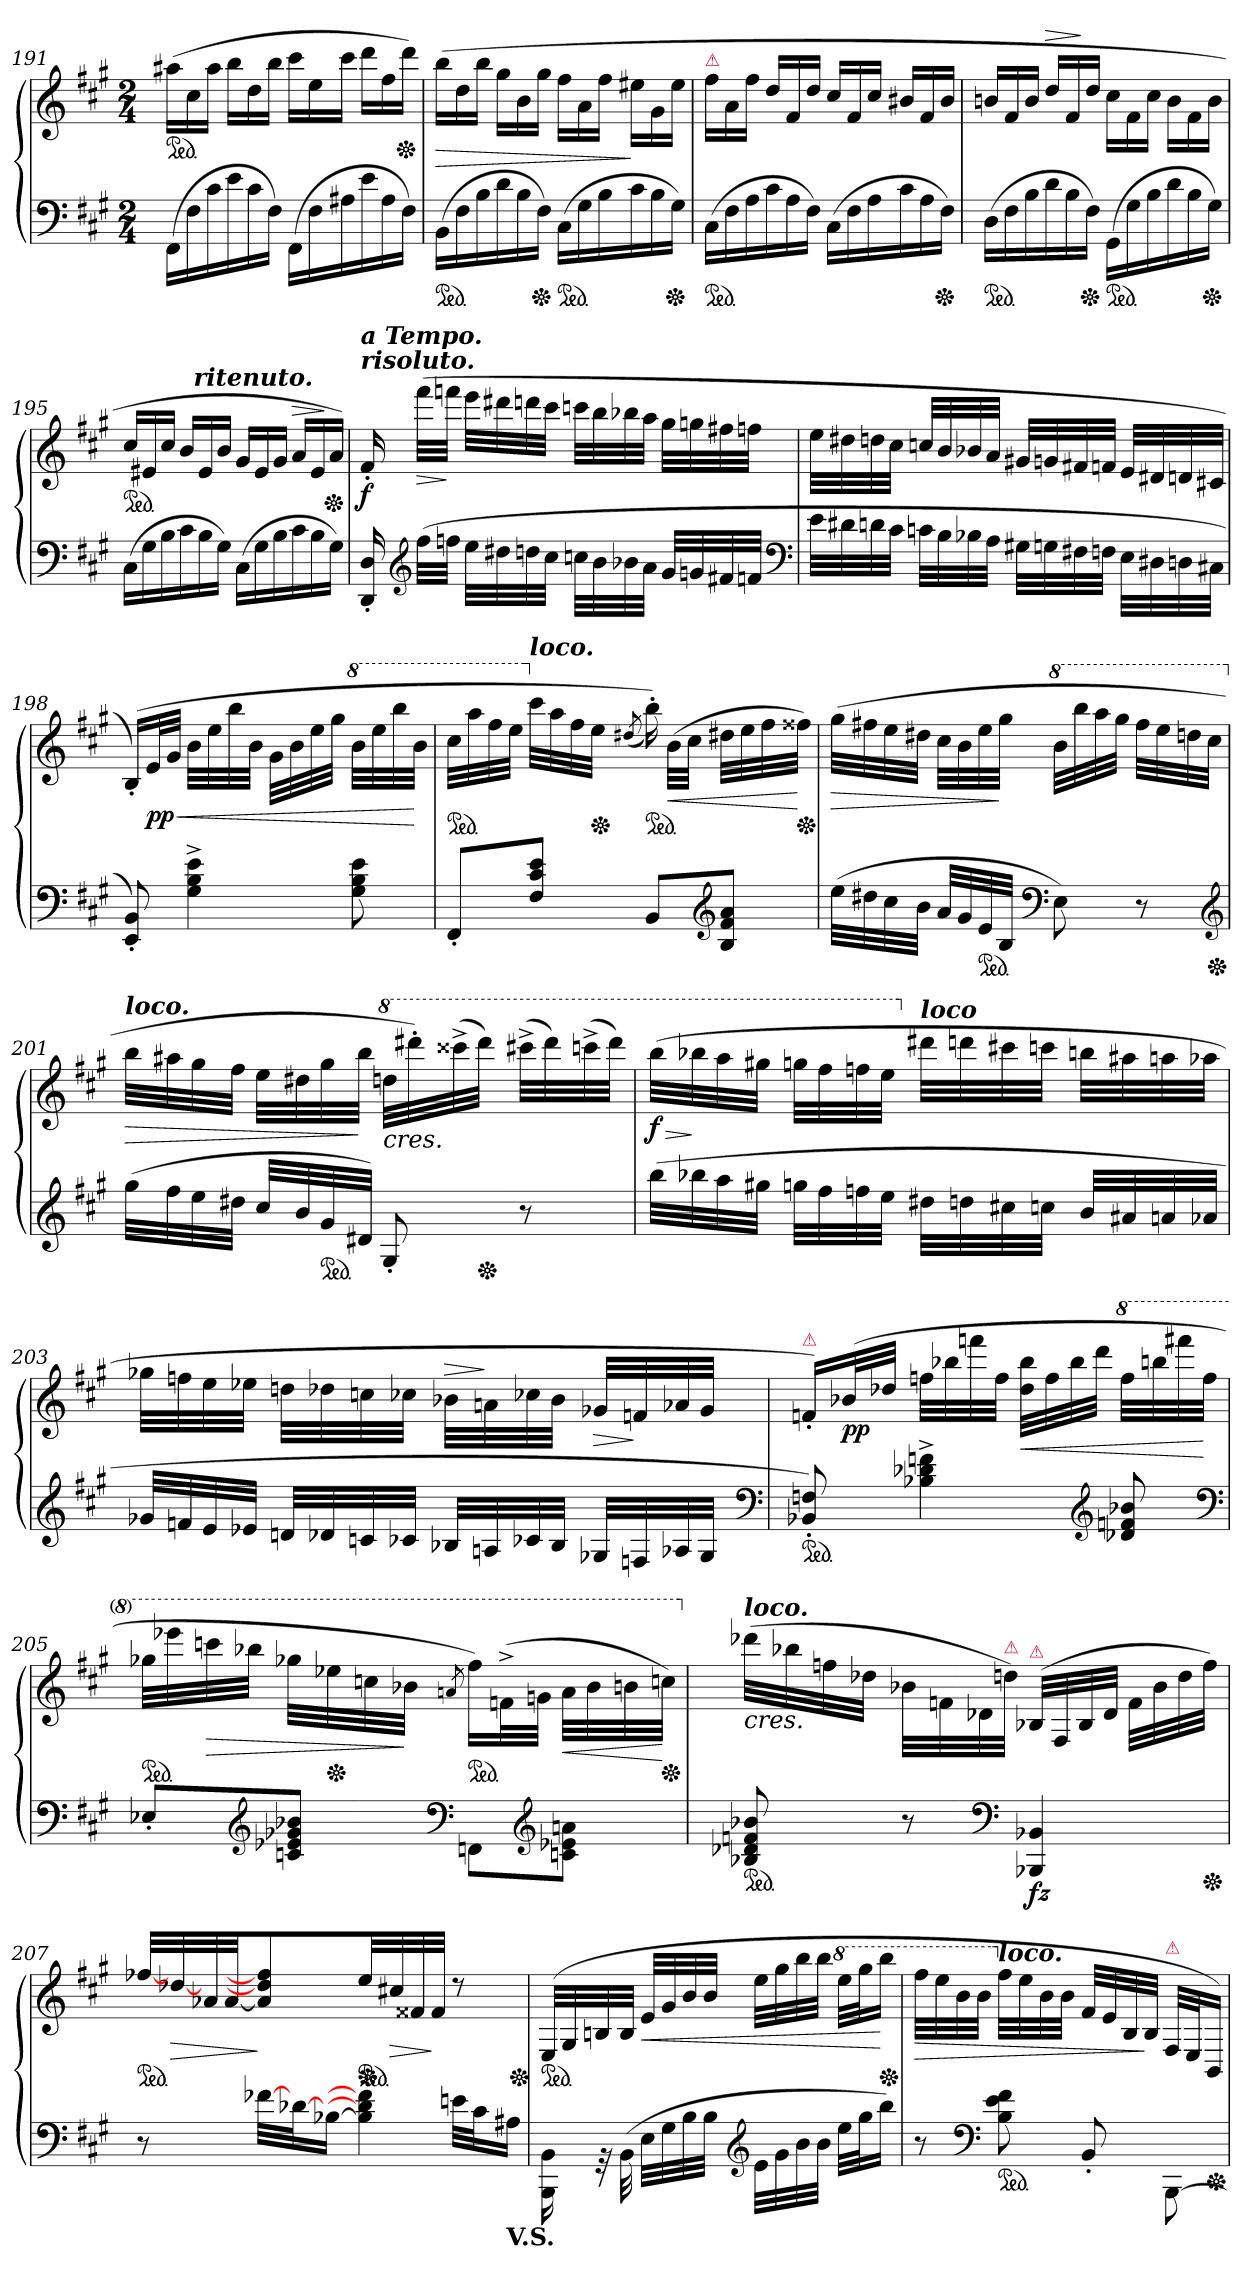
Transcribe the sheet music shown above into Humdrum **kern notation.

**kern	**kern	**dynam
*part1	*part1	*part1
*staff2	*staff1	*staff1/2
*clefF4	*clefG2	*
*k[f#c#g#]	*k[f#c#g#]	*
*M2/4	*M2/4	*
*Xtuplet	*Xtuplet	*
*	*ped	*
=191	=191	=191
(>24FF#LL	(>24aa#XLL	.
24F#	24cc#	.
24c#	24aa#JJ	.
24e	24bbLL	.
24c#	24dd	.
24F#JJ)	24bbJJ	.
(>24FF#LL	24ccc#LL	.
24F#	24ee	.
24A#X	24ccc#JJ	.
24e	24dddLL	.
24A#	24ff#	.
*	*Xped	*
24F#JJ)	24dddJJ)	.
=192	=192	=192
*ped	*	*
(24BBLL	(>24bbLL	>
24F#	24dd	.
24B	24bbJJ	.
24d	24gg#LL	.
24B	24b	.
*Xped	*	*
24F#JJ)	24gg#JJ	.
*ped	*	*
(24C#LL	24ff#LL	.
24G#	24a	.
24B	24ff#JJ	.
24c#	24ee#XLL	]
24B	24g#	.
*Xped	*	*
24G#JJ)	24ee#JJ	.
=193	=193	=193
!	!LO:TX:a:B:color=crimson:t=⚠	!
*ped	*	*
(24C#LL	24ff#LL	.
24F#	24a	.
24A	24ff#JJ	.
24c#	24ddLL	.
24A	24f#	.
24F#JJ)	24ddJJ	.
(24C#LL	24cc#/LL	.
24F#	24f#/	.
24A	24cc#JJ	.
24c#	24b#X/LL	.
24A	24f#/	.
*Xped	*	*
24F#JJ)	24b#/JJ	.
=194	=194	=194
*ped	*	*
(24DLL	24bn/LL	.
24F#	24f#/	.
24B	24b/JJ	.
!	!	!LO:HP:a
24d	24dd/LL	>
24B	24f#	.
*Xped	*	*
24F#JJ)	24ddJJ	]
*ped	*	*
(24GG#LL	24cc#LL	.
24G#	24f#\	.
24B	24cc#JJ	.
24d	24bLL	.
24B	24f#\	.
*Xped	*	*
24G#JJ)	24bJJ	.
=195	=195	=195
*	*ped	*
(>24C#\LL	24cc#/LL	.
24G#	24e#X/	.
24B	24cc#/JJ	.
24c#	24b/LL	.
!	!LO:TX:a:Bi:t=ritenuto.	!
24B	24e#/	.
24G#JJ)	24b/JJ	.
(>24C#LL	24g#/LL	.
24G#	24e#/	.
24B	24g#/JJ	.
!	!	!LO:HP:a
24c#	24aLL	>
24B	24e#/	.
*	*Xped	*
24G#JJ)	24aJJ)	]
=196	=196	=196
!	!LO:TX:a:Bi:t=risoluto.	!
!	!LO:TX:a:Bi:t=a Tempo.	!
!	!	!LO:DY:b
16DD' 16D'	16f#'	f
*clefG2	*	*
!	!	!LO:HP:b
(>32ff#LLL	(>32fff#LLL	>
32ffnJJJ	32fffnJJJ	]
32eeLLL	32eeeLLL	.
32dd#X	32ddd#X	.
32ddn	32dddn	.
32cc#JJJ	32ccc#JJJ	.
32ccnLLL	32cccnLLL	.
32b	32bb	.
32b-X	32bb-X	.
32aJJJ	32aaJJJ	.
32g#/LLL	32gg#LLL	.
32gn/	32ggn	.
32f#X/	32ff#X	.
32fnJJJ	32ffnJJJ	.
*clefF4	*	*
=197	=197	=197
32eLLL	32eeLLL	.
32d#X	32dd#X	.
32dn	32ddn	.
32c#JJJ	32cc#JJJ	.
32cnLLL	32ccn/LLL	.
32B	32b/	.
32B-X	32b-X/	.
32AJJJ	32aJJJ	.
32G#XLLL	32g#XLLL	.
32Gn	32gn	.
32F#X	32f#X	.
32FnJJJ	32fnJJJ	.
32ELLL	32eLLL	.
32D#X	32d#X	.
32Dn	32dn	.
32C#XJJJ	32c#XJJJ	.
=198	=198	=198
!	!	!LO:DY:b=2
!	!	!LO:DY:n=1:b
8EE'> 8BB'>)	(>16B'LL)	p fz
!	!	!LO:HP:b
!	!	!LO:DY:n=2:b
!	!	!LO:DY:n=3:b
.	32eL	< p p
.	32g#JJJ	.
4G#^< 4B^< 4e^<	32bLLL	.
.	32ee	.
.	32bb	.
.	32bJJJ	.
.	32g#LLL	.
.	32b	.
.	32ee	.
.	32gg#JJJ	.
*	*8va	*
8G# 8B 8e	32bbLLL	.
.	32eee	.
.	32bbb	.
.	32bbJJJ	[
=199	=199	=199
*	*ped	*
8FF#'</L	32ccc#LLL	.
.	32aaa	.
.	32fff#	.
.	32eeeJJJ	.
*	*X8va	*
!	!LO:TX:a:Bi:t=loco.	!
8F#\ 8c#\ 8e\J	32ccc#LLL	.
.	32aa	.
.	32ff#	.
*	*Xped	*
.	32eeJJJ	.
.	(>8qdd#X/	.
*	*ped	*
8BBL	16bb'))	.
!	!	!LO:HP:b
.	(>32bLLL	<
.	32cc#JJJ	.
*clefG2	*	*
8B 8f# 8aJ	32dd#XLLL	.
.	32ee	.
.	32ff#	.
*	*Xped	*
.	32ff##XJJJ)	[
=200	=200	=200
!	!	!LO:HP:b
(>32eeLLL	(>32gg#LLL	>
32dd#X	32ff#X	.
32cc#	32ee	.
32bJJJ	32dd#XJJJ	.
32a/LLL	32cc#LLL	.
32g#/	32b	.
*ped	*	*
32e	32ee	.
32BJJJ	32gg#JJJ	]
*clefF4	*	*
*	*8va	*
8E\)	32bbLLL	.
.	32bbb	.
.	32aaa	.
.	32ggg#JJJ	.
8r	32fff#LLL	.
.	32eee	.
.	32ddd	.
*Xped	*	*
.	32ccc#JJJ	.
*clefG2	*	*
=201	=201	=201
*	*X8va	*
!	!LO:TX:a:Bi:t=loco.	!
!	!	!LO:HP:b
(>32gg#LLL	32bbLLL	>
32ff#	32aa#X	.
32ee	32gg#	.
32dd#XJJJ	32ff#JJJ	.
32cc#/LLL	32eeLLL	.
32b/	32dd#X	.
*ped	*	*
32g#	32gg#	.
32d#XJJJ)	32bbJJJ	]
*	*8va	*
!	!LO:TX:b:i:t=cres.	!
8G#'/	32dddLLL	.
.	32dddd#X')	.
.	(>32cccc##X^<	.
*Xped	*	*
.	32dddd#JJJ)	.
8r	(>32cccc#X^<LLL	.
.	32dddd#)	.
.	(>32ccccn^<	.
.	32dddd#JJJ)	.
=202	=202	=202
!	!	!LO:HP:b
!	!	!LO:DY:n=1:b
(>32bbLLL	(>32bbbLLL	> f
32bb-X	32bbb-X	]
32aa	32aaa	.
32gg#XJJJ	32ggg#XJJJ	.
32ggnLLL	32gggnLLL	.
32ff#	32fff#	.
32ffn	32fffn	.
32eeJJJ	32eeeJJJ	.
*	*X8va	*
!	!LO:TX:a:Bi:t=loco	!
32dd#XLLL	32ddd#XLLL	.
32ddn	32dddn	.
32cc#X	32ccc#X	.
32ccnJJJ	32cccnJJJ	.
32b/LLL	32bbLLL	.
32a#X/	32aa#X	.
32an	32aan	.
32a-XJJJ	32aa-XJJJ	.
=203	=203	=203
32g-XLLL	32gg-XLLL	.
32fn	32ffn	.
32e	32ee	.
32e-XJJJ	32ee-XJJJ	.
32dnLLL	32ddnLLL	.
32d-X	32dd-X	.
32cn	32ccn	.
32c-XJJJ	32cc-XJJJ	.
!	!	!LO:HP:a
32B-XLLL	32b-XLLL	>
32An	32an	]
32c-X	32cc-X	.
32B-JJJ	32b-JJJ	.
!	!	!LO:HP:b
32G-XLLL	32g-X/LLL	>
32Fn	32fn/	]
32A-X	32a-X	.
32G-JJJ	32g-JJJ	.
*clefF4	*	*
=204	=204	=204
!	!LO:TX:a:color=crimson:t=⚠	!
!LO:TX:a:color=crimson:t=⚠	!	!
!	!	!LO:DY:b
!	!	!LO:DY:n=1:b
*ped	*	*
8BB-X'</ 8Fn'</)	16fn'/LL)	fz fz
!	!	!LO:DY:n=2:b
!	!	!LO:DY:n=3:b
.	(>32b-X/L	p p
.	32dd-XJJJ	.
4B-X^ 4d-X^ 4fn^	32ffnLLL	.
.	32bb-X	.
.	32fffn	.
.	32ffJJJ	.
!	!	!LO:HP:b
.	32dd- 32bb-LLL	<
.	32ff	.
.	32bb-	.
.	32dddJJJ	.
*clefG2	*	*
*	*8va	*
8d-X 8fn 8b-X	32fffLLL	.
.	32bbb	.
.	32ffff#	.
.	32fffJJJ	[
*clefF4	*	*
=205	=205	=205
*	*ped	*
8E-X'/L	32ggg-XLLL	.
.	32eeee-X	.
!	!	!LO:HP:b
.	32ccccn	>
.	32bbb-XJJJ	.
*clefG2	*	*
8cn/ 8e-X/ 8g-X/ 8b-X/J	32ggg-XLLL	.
*	*Xped	*
.	32eee-X	.
.	32cccn	.
.	32bb-XJJJ	]
*clefF4	*	*
.	8qaan/	.
*	*ped	*
8FFn\L	16fff#\LL)	.
.	(>32ffn^<\L	.
.	32ggnJJJ	.
*clefG2	*	*
!	!	!LO:HP:b
8cn\ 8e-X\ 8an\J	32aaLLL	<
.	32bb-	.
.	32bbn	.
*	*Xped	*
.	32cccnJJJ)	[
=206	=206	=206
*	*X8va	*
!	!LO:TX:b:i:t=cres.	!
!	!LO:TX:a:Bi:t=loco.	!
*ped	*	*
8B-X 8d-X 8fn 8b-X	(>32ddd-XLLL	.
.	32bb-X	.
.	32ffn	.
.	32dd-XJJJ	.
8r	32b-X\LLL	.
.	32fn\	.
.	32d-X\	.
*clefF4	*	*
!	!LO:TX:a:color=crimson:t=⚠	!
.	32ddn/JJJ)	.
!	!LO:TX:a:color=crimson:t=⚠	!
!	!	!LO:DY:b=2
4BBB-X/ 4BB-X/	(>32B-X/LLL	fz
.	32F#/	.
.	32B-/	.
.	32d-/JJJ	.
.	32fLLL	.
.	32b-	.
.	32dd	.
*Xped	*	*
.	32ffJJJ)	.
=207	=207	=207
*	*ped	*
8r	[>32ff-XLLL	.
!	!	!LO:HP:b
.	[>32dd-X	>
.	32a-X	.
.	[32a-JJJ	.
[>32f-X\LLL	8a-]/ 8dd-]/ 8ff-]/	]
[>32d-X\J	.	.
*	*Xped	*
[>16B-X\JJ	.	.
!	!LO:TX:a:color=crimson:t=⚠	!
!LO:N:vis=4	!LO:N:vis=4	!
*	*ped	*
8B-]\ 8d-]\ 8f-]\	32ee/	.
!	!	!LO:HP:b
.	32cc#X/	>
.	32f##X/	.
.	32f##/JJJ	]
32en\LLL	8rdd	.
32c#\J	.	.
!LO:TX:b:B:t=V.S.	!	!
*	*Xped	*
16A#XJJ	.	.
=208	=208	=208
!	!LO:TX:a:Bi:t=legatiss.	!
*	*ped	*
16BBB\ 16BB\	(>32E/LLL	.
.	32G#/	.
32rGG	32Bn/	.
(>32BB\	32B/JJJ	.
!	!	!LO:HP:b
32ELLL	32e/LLL	<
32G#	32g#/	.
32B	32b/	.
32BJJJ	32bJJJ	.
*clefG2	*	*
32e\LLL	32eeLLL	.
32g#	32gg#	.
32b\	32bb	.
32bJJJ	32bbJJJ	.
*	*8va	*
32eeLLL	32eeeLLL	.
32gg#J	32ggg#J	.
*	*Xped	*
16bbJJ)	16bbbJJ	[
=209	=209	=209
!	!	!LO:HP:b
8r	32fff#LLL	>
.	32eee	.
.	32bb	.
.	32bbJJJ	.
*clefF4	*	*
*	*X8va	*
!	!LO:TX:a:Bi:t=loco.	!
*ped	*	*
8B\ 8e\ 8f#\	32ff#LLL	.
.	32ee	.
.	32b	.
.	32bJJJ	.
8BB'/	32f#/LLL	.
.	32e/	.
.	32B	.
.	32BJJJ	]
!	!LO:TX:a:color=crimson:t=⚠	!
[8BBB\	32F#/LLL	.
.	32E/J	.
*Xped	*	*
.	16BB/JJ)	.
=	=	=
*-	*-	*-
